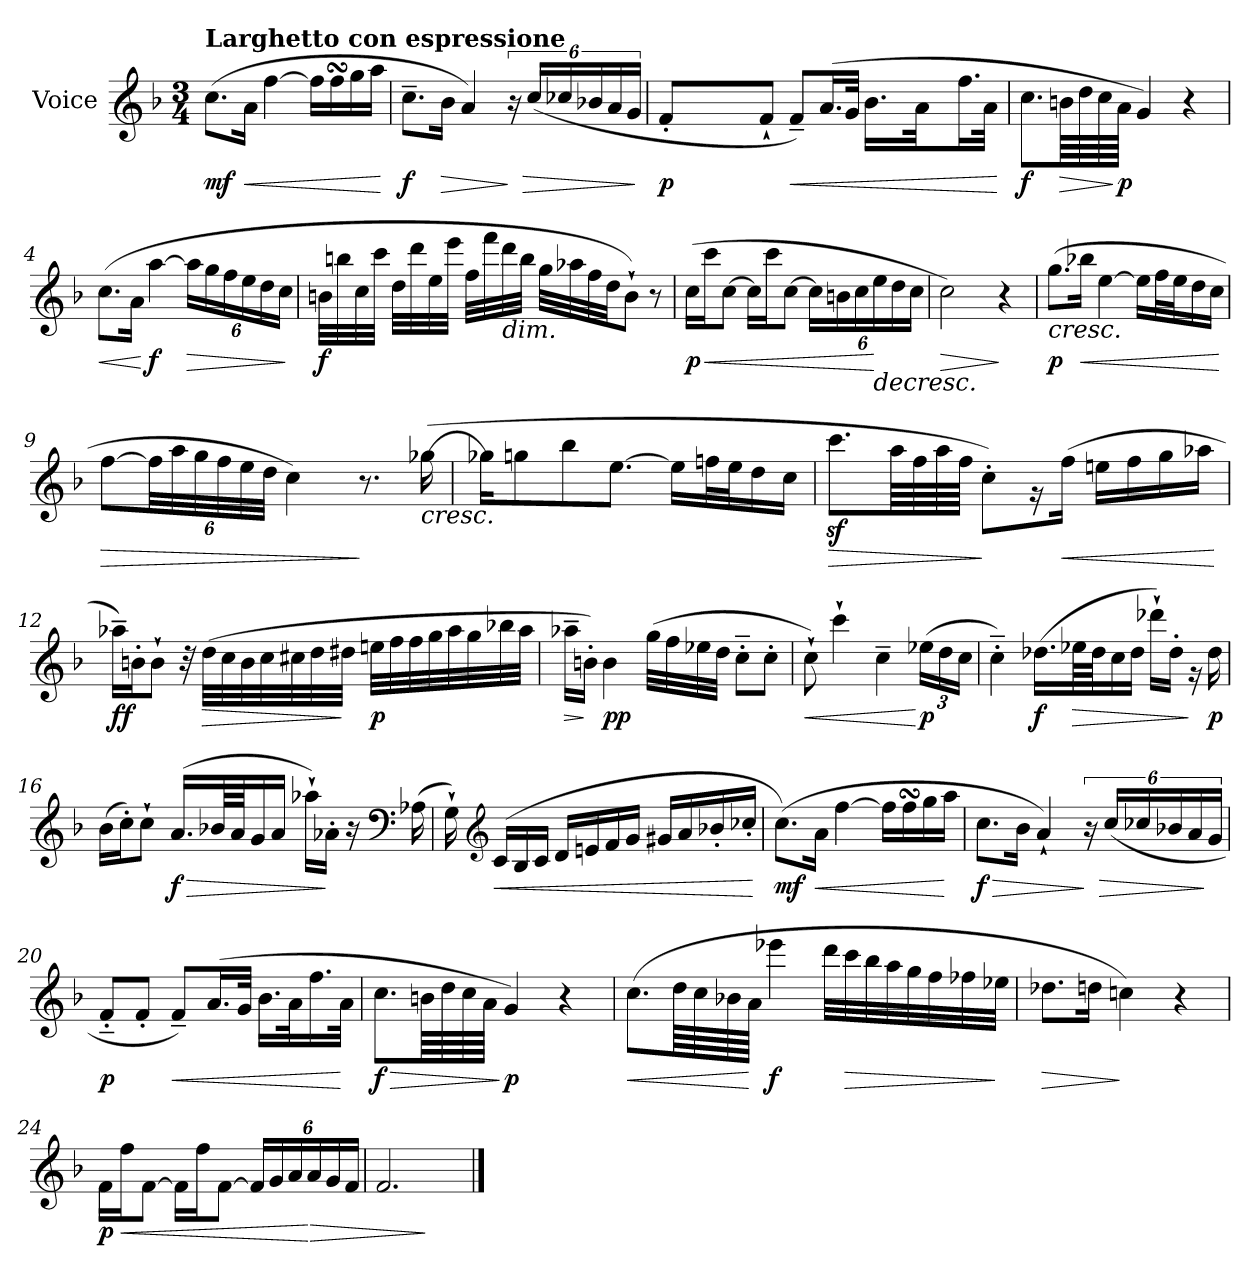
**kern	**dynam
*part1	*part1
*staff1	*staff1
*I"Voice	*
*I'V	*
*clefG2	*
*k[b-]	*
*M3/4	*
=	=
!LO:TX:a:B:t=Larghetto con espressione	!
!	!LO:DY:b
(>8.cc\L	mf
!	!LO:HP:b
16a\Jk	<
[4ff\	.
16ff\LL]	.
16ffsSSs\	.
16gg\	.
16aa\JJ	.
.	[
=1	=1
!	!LO:DY:b
8.cc~\L	f
!	!LO:HP:b
16b-\Jk	>
4a/)	.
24r	]
!	!LO:HP:b
(<24cc/LL	>
24cc-Xi/	.
*Xbrackettup	*
24b-X/	.
24a/	.
24g/JJ	.
.	]
=2	=2
!	!LO:DY:b
8f'/L	p
2ryy	.
8f`/J	.
!	!LO:HP:b
8f~/L)	<
(>16.a/L	.
32g/JJk	.
16.b-\LL	.
16.ryy	.
32a\K	.
8ryy	.
16.ff\	.
32a\JJk	.
32ryy	[
=3	=3
!	!LO:DY:b
8.cc\L	f
!	!LO:HP:b
64bn\LLL	>
64dd\	.
64cc\	.
!	!LO:DY:n=1:b
64a\JJJJ	] p
4g/)	.
4r	.
=4	=4
!	!LO:HP:b
(>8.cc\L	<
16a\Jk	.
!	!LO:DY:n=1:b
[4aa\	[ f
!	!LO:HP:b
24aa\LL]	>
24gg\	.
24ff\	.
24ee\	.
24dd\	.
24cc\JJ	.
.	]
!!LO:LB:g=z
=5	=5
!	!LO:DY:b
32bn\LLL	f
32bbn\	.
32cc\	.
32ccc\JJJ	.
32dd\LLL	.
32ddd\	.
32ee\	.
32eee\JJJ	.
32ff\LLL	.
32fff\	.
!LO:TX:b:i:t=dim.	!
32ddd\	.
32bb\JJJ	.
32gg\LLL	.
32aa-X\	.
32ff\	.
32dd\JJ	.
8b`\J)	.
8r	.
=6	=6
!	!LO:DY:b
(>16cc\LL	p
!	!LO:HP:b
16ccc\J	<
[8cc\J	.
16cc\LL]	.
16ccc\J	.
[8cc\J	.
24cc\LL]	.
24bn\	.
24cc\	.
!	!LO:HP:n=1:b
24ee\	[ >
24dd\	.
24cc\JJ	.
!!LO:LB:g=z
=7	=7
!	!LO:HP:b
2cc\)	>
4r	]
=8	=8
!	!LO:HP:b
!	!LO:DY:n=1:b
(>8.gg\L	< p
!	!LO:HP:b
16bb-X\Jk	<
[4ee\	.
16ee\LL]	.
32ff\L	.
32ee\J	.
16dd\	.
16cc\JJ	]
.	[
=9	=9
!	!LO:HP:b
[8ff\L	>
48ff\LL]	.
48aa\	.
48gg\	.
48ff\	.
48ee\	.
48dd\JJJ	.
4cc\)	[
8.r	]
!LO:TX:b:i:t=cresc.	!
(>[16gg-Xi\	.
=10	=10
16gg-Xi\KL]	.
8gg\	.
8bb-\	.
[8.ee\J	.
16ee\LL]	.
32ffn\L	.
32ee\J	.
16dd\	.
16cc\JJ	.
=11	=11
!	!LO:HP:b
8.cccz<\L	>
64aa\LLL	.
64ff\	.
64aa\	.
64ff\JJJJ	.
8cc'\L)	]
16rg	.
!	!LO:HP:b
(>16ff\Jk	<
16een\LL	.
16ff\	.
16gg\	.
16aa-X\JJ	.
.	[
!!LO:LB:g=z
=12	=12
!	!LO:DY:b
16aa-X~\LL)	ff
16bn'\J	.
8b`\J	.
32r	.
!	!LO:HP:b
(>32dd\LLL	>
32cc\	.
32b\	.
32cc\	.
32cc#X\	.
32dd\	.
32dd#Xi\JJJ	]
!	!LO:DY:b
32een\LLL	p
32ff\	.
32ff\	.
32gg\	.
32aa-\	.
32gg\	.
32bb-X\	.
32aa-\JJJ	.
=13	=13
!	!LO:HP:b
16aa-X~\LL	>
16bn'\JJ)	]
!	!LO:DY:b
4b\	pp
(>32gg\LLL	.
32ff\	.
32ee-X\	.
32dd\JJJ	.
8cc~'\L	.
8cc'\J	.
=14	=14
!	!LO:HP:b
8cc`\)	<
4ccc`\	.
4cc~\	.
!	!LO:DY:n=1:b
(>24ee-X\LL	[ p
24dd\	.
24cc\JJ	.
!!LO:LB:g=z
=15	=15
4cc~'\)	.
!	!LO:DY:b
(>16.dd-X\LL	f
!	!LO:HP:b
64ee-X\LL	>
64dd-\JJ	.
16cc\	.
16dd-\JJ	.
16ddd-X`\LL)	.
16dd-'\JJ	.
16rg	]
!	!LO:DY:b
16dd-\	p
=16	=16
(>16b-\LL	.
16cc'\J)	.
8cc`\J	.
!	!LO:HP:b
!	!LO:DY:n=1:b
(>16.a/LL	> f
64b-X/LL	.
64a/JJ	.
16g/	.
16a/JJ	.
16aa-X`\LL)	.
16a-X'\JJ	]
16r	.
*clefF4	*
(>16A-X\	.
=17	=17
16G`\)	.
*clefG2	*
!	!LO:HP:b
(>16c/LL	<
16B-/	.
16c/JJ	.
16d/LL	.
16en/	.
16f/	.
16g/JJ	.
16g#X/LL	.
16a/	.
16b-X'/	.
16cc-X'i/JJ	.
.	[
!!LO:LB:g=z
=18	=18
!	!LO:DY:b
(>8.cc\L)	mf
!	!LO:HP:b
16a\Jk	<
[4ff\	.
16ff\LL]	.
16ffsSSs\	.
16gg\	.
16aa\JJ	[
=19	=19
!	!LO:HP:b
!	!LO:DY:n=1:b
8.cc\L	> f
16b-\Jk	.
4a`/)	.
*brackettup	*
24r	]
!	!LO:HP:b
(>24cc/LL	>
24cc-Xi/	.
*Xbrackettup	*
24b-X/	.
24a/	.
24g/JJ	]
=20	=20
!	!LO:DY:b
8f~'/L	p
8f'/J	.
!	!LO:HP:b
8f~/L)	<
(>16.a/L	.
32g/JJk	.
16.b-\LL	.
32a\K	.
16.ff\	.
32a\JJk	[
=21	=21
!	!LO:HP:b
!	!LO:DY:n=1:b
8.cc\L	> f
64bn\LLL	.
64dd\	.
64cc\	.
64a\JJJJ	.
!	!LO:DY:n=2:b
4g/)	] p
4r	.
!!LO:LB:g=z
=22	=22
!	!LO:HP:b
(>8.cc\L	<
64dd\LLL	.
64cc\	.
64b-X\	.
64a\JJJJ	[
!	!LO:DY:b
4eee-X\	f
32ddd\LLL	.
!	!LO:HP:b
32ccc\	>
32bb-\	.
32aa\	.
32gg\	.
32ff\	.
32ff-Xi\	.
32ee-X\JJJ	]
=23	=23
!	!LO:HP:b
8.dd-Xi\L	>
16dd\Jk	.
4ccn\)	]
4r	.
=24	=24
!	!LO:DY:b
16f\LL	p
!	!LO:HP:b
16ff\J	<
[8f\J	.
16f\LL]	.
16ff\J	.
[8f\J	.
24f/LL]	.
24g/	.
24a/	.
!	!LO:HP:n=1:b
24a/	[ >
24g/	.
24f/JJ	.
=25	=25
2.f/	.
.	]
==	==
*-	*-
